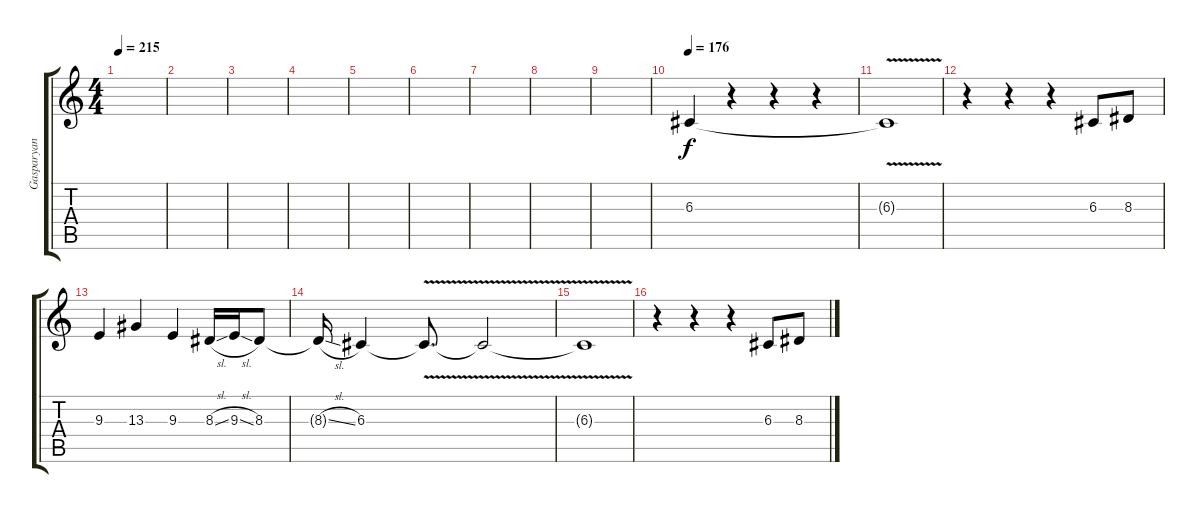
\track ("Gasparyan (duduk)" "Gasparyan ") {instrument whistle}
\staff {score tabs}
\tuning (E4 B3 G3 D3 A2 E2) {hide}
\ts (4 4)
\tempo 215
\clef g2
\ks c
|
|
|
|
|
|
|
|
|
\tempo 176
6.3.4 r.4 r.4 r.4 |
6.3{v t}.1 |
r.4 r.4 r.4 6.3.8 8.3.8 |
9.3.4 13.3.4 9.3.4 8.3{sl}.16 9.3{sl}.16 8.3.8 |
8.3{sl t}.16 6.3.4 6.3{v t}.8{d} 6.3{v t}.2 |
6.3{v t}.1 |
r.4 r.4 r.4 6.3.8 8.3.8
